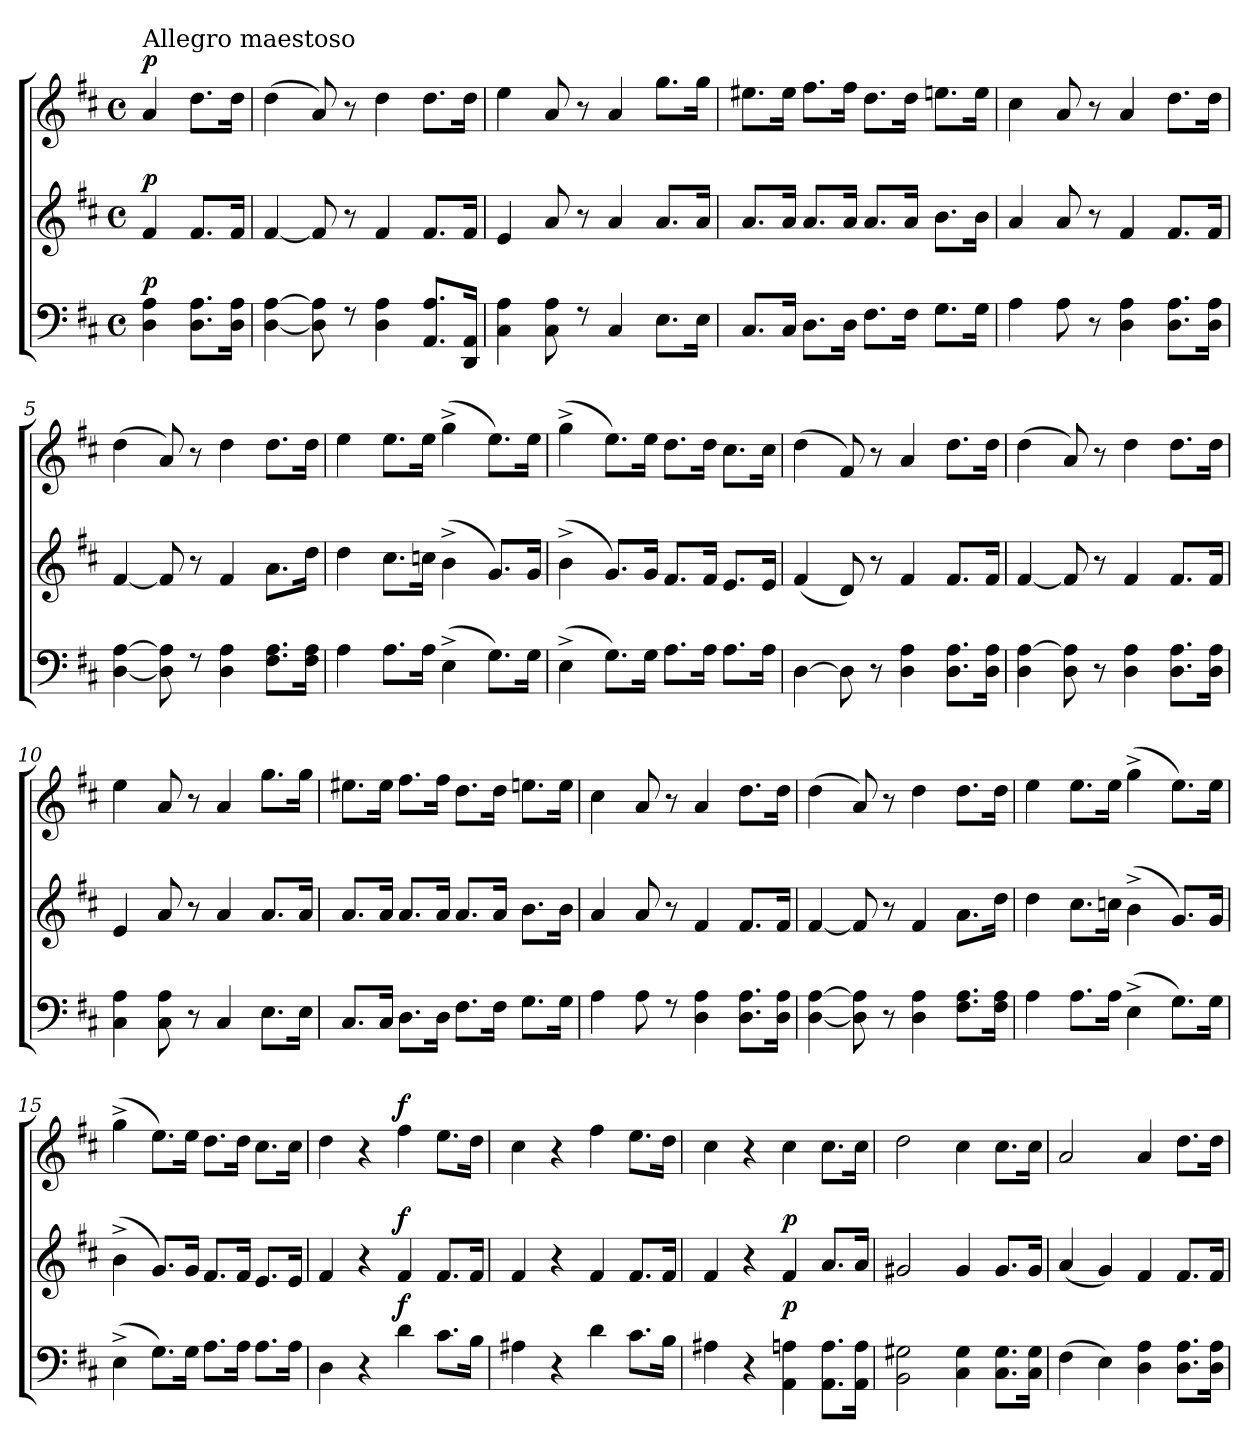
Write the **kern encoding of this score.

**kern	**dynam	**kern	**dynam	**kern	**dynam
*part3	*part3	*part2	*part2	*part1	*part1
*staff3	*staff3	*staff2	*staff2	*staff1	*staff1
*clefF4	*	*clefG2	*	*clefG2	*
*k[f#c#]	*	*k[f#c#]	*	*k[f#c#]	*
*D:	*	*D:	*	*D:	*
*M4/4	*	*M4/4	*	*M4/4	*
*met(c)	*	*met(c)	*	*met(c)	*
=	=	=	=	=	=
!	!	!	!	!LO:TX:a:t=Allegro maestoso	!
!	!LO:DY:a	!	!LO:DY:a	!	!LO:DY:a
4D\ 4A\	p	4f#/	p	4a/	p
8.D\ 8.A\L	.	8.f#/L	.	8.dd\L	.
16D\ 16A\Jk	.	16f#/Jk	.	16dd\Jk	.
=1	=1	=1	=1	=1	=1
[4D\ [4A\	.	[4f#/	.	(>4dd\	.
8D]\ 8A]\	.	8f#/]	.	8a/)	.
8rE	.	8r	.	8r	.
4D\ 4A\	.	4f#/	.	4dd\	.
8.AA/ 8.A/L	.	8.f#/L	.	8.dd\L	.
16DD/ 16AA/Jk	.	16f#/Jk	.	16dd\Jk	.
=2	=2	=2	=2	=2	=2
4C#\ 4A\	.	4e/	.	4ee\	.
8C#\ 8A\	.	8a/	.	8a/	.
8rE	.	8r	.	8r	.
4C#/	.	4a/	.	4a/	.
8.E\L	.	8.a/L	.	8.gg\L	.
16E\Jk	.	16a/Jk	.	16gg\Jk	.
=3	=3	=3	=3	=3	=3
8.C#/L	.	8.a/L	.	8.ee#X\L	.
16C#/Jk	.	16a/Jk	.	16ee#\Jk	.
8.D\L	.	8.a/L	.	8.ff#\L	.
16D\Jk	.	16a/Jk	.	16ff#\Jk	.
8.F#\L	.	8.a/L	.	8.dd\L	.
16F#\Jk	.	16a/Jk	.	16dd\Jk	.
8.G\L	.	8.b\L	.	8.een\L	.
16G\Jk	.	16b\Jk	.	16ee\Jk	.
!!LO:LB:g=z
=4	=4	=4	=4	=4	=4
4A\	.	4a/	.	4cc#\	.
8A\	.	8a/	.	8a/	.
8r	.	8r	.	8r	.
4D\ 4A\	.	4f#/	.	4a/	.
8.D\ 8.A\L	.	8.f#/L	.	8.dd\L	.
16D\ 16A\Jk	.	16f#/Jk	.	16dd\Jk	.
=5	=5	=5	=5	=5	=5
[4D\ [4A\	.	[4f#/	.	(>4dd\	.
8D]\ 8A]\	.	8f#/]	.	8a/)	.
8rE	.	8r	.	8r	.
4D\ 4A\	.	4f#/	.	4dd\	.
8.F#\ 8.A\L	.	8.a\L	.	8.dd\L	.
16F#\ 16A\Jk	.	16dd\Jk	.	16dd\Jk	.
=6	=6	=6	=6	=6	=6
4A\	.	4dd\	.	4ee\	.
8.A\L	.	8.cc#\L	.	8.ee\L	.
16A\Jk	.	16ccn\Jk	.	16ee\Jk	.
(>4E^>\	.	(>4b^>\	.	(>4gg^>\	.
8.G\L)	.	8.g/L)	.	8.ee\L)	.
16G\Jk	.	16g/Jk	.	16ee\Jk	.
=7	=7	=7	=7	=7	=7
(>4E^>\	.	(>4b^>\	.	(>4gg^>\	.
8.G\L)	.	8.g/L)	.	8.ee\L)	.
16G\Jk	.	16g/Jk	.	16ee\Jk	.
8.A\L	.	8.f#/L	.	8.dd\L	.
16A\Jk	.	16f#/Jk	.	16dd\Jk	.
8.A\L	.	8.e/L	.	8.cc#\L	.
16A\Jk	.	16e/Jk	.	16cc#\Jk	.
!!LO:PB:g=z
=8	=8	=8	=8	=8	=8
[4D\	.	(<4f#/	.	(>4dd\	.
8D\]	.	8d/)	.	8f#/)	.
8r	.	8r	.	8r	.
4D\ 4A\	.	4f#/	.	4a/	.
8.D\ 8.A\L	.	8.f#/L	.	8.dd\L	.
16D\ 16A\Jk	.	16f#/Jk	.	16dd\Jk	.
=9	=9	=9	=9	=9	=9
4D\ [4A\	.	[4f#/	.	(<4dd\	.
8D\ 8A]\	.	8f#/]	.	8a/)	.
8r	.	8r	.	8r	.
4D\ 4A\	.	4f#/	.	4dd\	.
8.D\ 8.A\L	.	8.f#/L	.	8.dd\L	.
16D\ 16A\Jk	.	16f#/Jk	.	16dd\Jk	.
=10	=10	=10	=10	=10	=10
4C#\ 4A\	.	4e/	.	4ee\	.
8C#\ 8A\	.	8a/	.	8a/	.
8r	.	8r	.	8r	.
4C#/	.	4a/	.	4a/	.
8.E\L	.	8.a/L	.	8.gg\L	.
16E\Jk	.	16a/Jk	.	16gg\Jk	.
=11	=11	=11	=11	=11	=11
8.C#/L	.	8.a/L	.	8.ee#X\L	.
16C#/Jk	.	16a/Jk	.	16ee#\Jk	.
8.D\L	.	8.a/L	.	8.ff#\L	.
16D\Jk	.	16a/Jk	.	16ff#\Jk	.
8.F#\L	.	8.a/L	.	8.dd\L	.
16F#\Jk	.	16a/Jk	.	16dd\Jk	.
8.G\L	.	8.b\L	.	8.een\L	.
16G\Jk	.	16b\Jk	.	16ee\Jk	.
!!LO:LB:g=z
=12	=12	=12	=12	=12	=12
4A\	.	4a/	.	4cc#\	.
8A\	.	8a/	.	8a/	.
8rE	.	8r	.	8r	.
4D\ 4A\	.	4f#/	.	4a/	.
8.D\ 8.A\L	.	8.f#/L	.	8.dd\L	.
16D\ 16A\Jk	.	16f#/Jk	.	16dd\Jk	.
=13	=13	=13	=13	=13	=13
[4D\ [4A\	.	[4f#/	.	(>4dd\	.
8D]\ 8A]\	.	8f#/]	.	8a/)	.
8r	.	8r	.	8r	.
4D\ 4A\	.	4f#/	.	4dd\	.
8.F#\ 8.A\L	.	8.a\L	.	8.dd\L	.
16F#\ 16A\Jk	.	16dd\Jk	.	16dd\Jk	.
=14	=14	=14	=14	=14	=14
4A\	.	4dd\	.	4ee\	.
8.A\L	.	8.cc#\L	.	8.ee\L	.
16A\Jk	.	16ccn\Jk	.	16ee\Jk	.
(>4E^>\	.	(>4b^>\	.	(>4gg^>\	.
8.G\L)	.	8.g/L)	.	8.ee\L)	.
16G\Jk	.	16g/Jk	.	16ee\Jk	.
=15	=15	=15	=15	=15	=15
(>4E^>\	.	(>4b^>\	.	(>4gg^>\	.
8.G\L)	.	8.g/L)	.	8.ee\L)	.
16G\Jk	.	16g/Jk	.	16ee\Jk	.
8.A\L	.	8.f#/L	.	8.dd\L	.
16A\Jk	.	16f#/Jk	.	16dd\Jk	.
8.A\L	.	8.e/L	.	8.cc#\L	.
16A\Jk	.	16e/Jk	.	16cc#\Jk	.
!!LO:LB:g=z
=16	=16	=16	=16	=16	=16
4D\	.	4f#/	.	4dd\	.
4r	.	4r	.	4r	.
!	!LO:DY:a	!	!LO:DY:a	!	!LO:DY:a
4d\	f	4f#/	f	4ff#\	f
8.c#\L	.	8.f#/L	.	8.ee\L	.
16B\Jk	.	16f#/Jk	.	16dd\Jk	.
=17	=17	=17	=17	=17	=17
4A#X\	.	4f#/	.	4cc#\	.
4r	.	4r	.	4r	.
4d\	.	4f#/	.	4ff#\	.
8.c#\L	.	8.f#/L	.	8.ee\L	.
16B\Jk	.	16f#/Jk	.	16dd\Jk	.
=18	=18	=18	=18	=18	=18
4A#X\	.	4f#/	.	4cc#\	.
4r	.	4r	.	4r	.
!	!LO:DY:a	!	!LO:DY:a	!	!
4AA\ 4An\	p	4f#/	p	4cc#\	.
8.AA\ 8.A\L	.	8.a/L	.	8.cc#\L	.
16AA\ 16A\Jk	.	16a/Jk	.	16cc#\Jk	.
=19	=19	=19	=19	=19	=19
2BB\ 2G#X\	.	2g#X/	.	2dd\	.
4C#\ 4G#\	.	4g#/	.	4cc#\	.
8.C#\ 8.G#\L	.	8.g#/L	.	8.cc#\L	.
16C#\ 16G#\Jk	.	16g#/Jk	.	16cc#\Jk	.
!!LO:PB:g=z
=20	=20	=20	=20	=20	=20
(>4F#\	.	(<4a/	.	2a/	.
4E\)	.	4g/)	.	.	.
4D\ 4A\	.	4f#/	.	4a/	.
8.D\ 8.A\L	.	8.f#/L	.	8.dd\L	.
16D\ 16A\Jk	.	16f#/Jk	.	16dd\Jk	.
=	=	=	=	=	=
*-	*-	*-	*-	*-	*-
